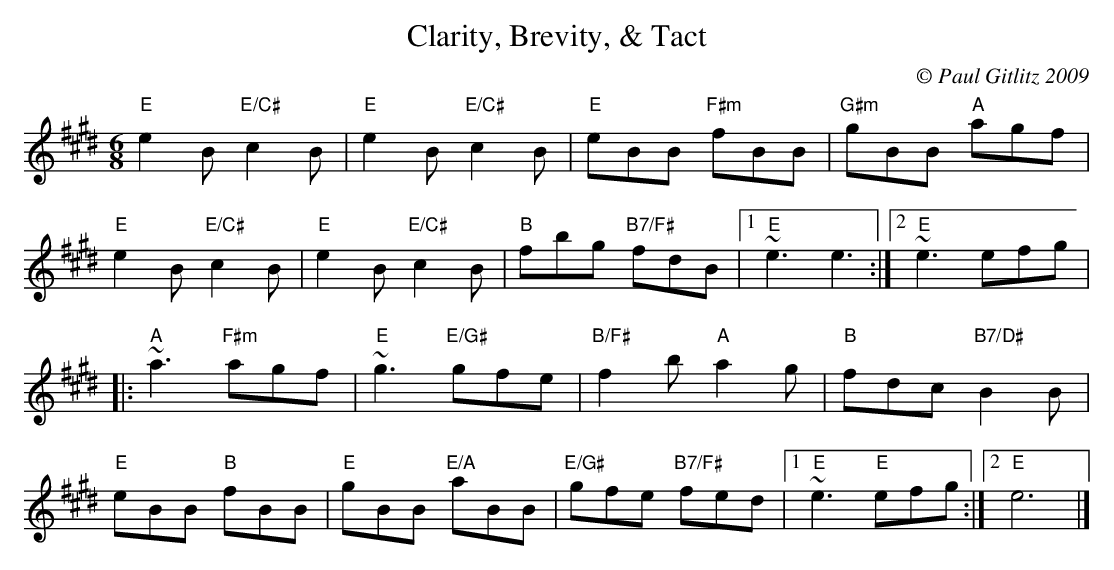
X:1
T:Clarity, Brevity, & Tact
M:6/8
C:© Paul Gitlitz 2009
K:E
"E"e2B "E/C#"c2B|"E"e2B "E/C#"c2B|"E"eBB "F#m"fBB|"G#m"gBB "A"agf|!
"E"e2B "E/C#"c2B|"E"e2B "E/C#"c2B|"B"fbg "B7/F#"fdB|1"E"~e3 e3:|2"E"~e3 efg|!
|:"A"~a3 "F#m"agf|"E"~g3 "E/G#"gfe|"B/F#"f2b "A"a2g|"B"fdc "B7/D#"B2B|!
"E"eBB "B"fBB|"E"gBB "E/A"aBB|"E/G#"gfe "B7/F#"fed|1"E"~e3 "E"efg:|2"E"e6|]
